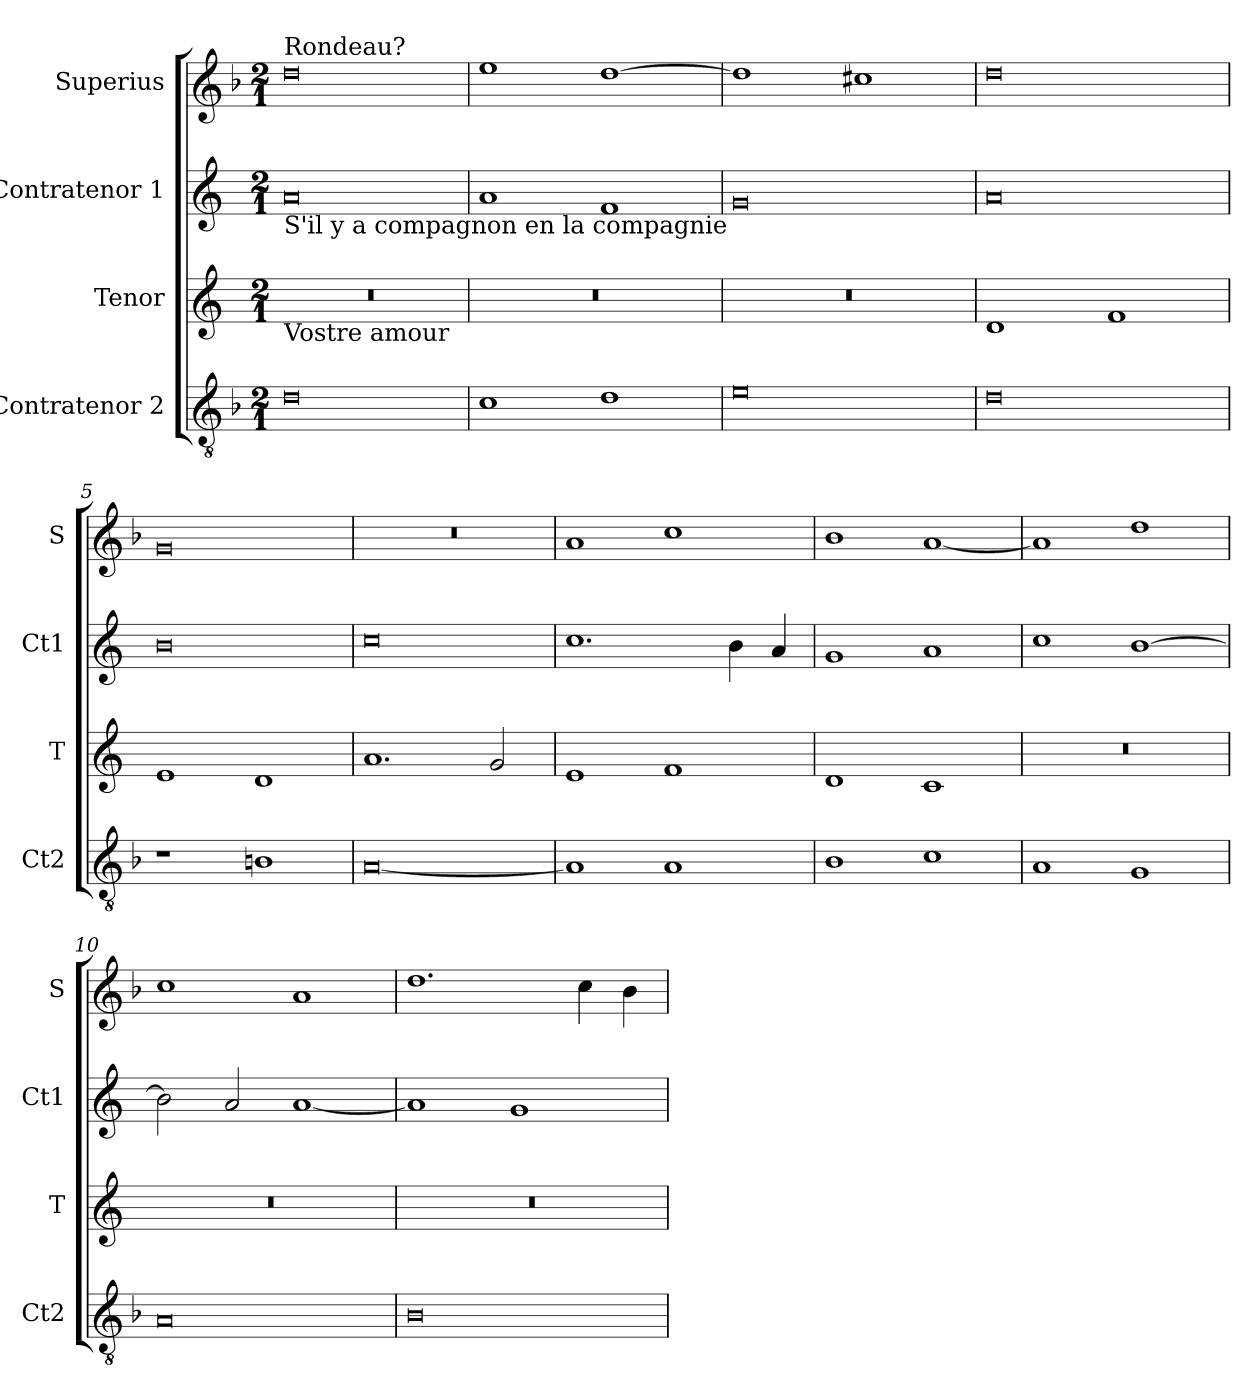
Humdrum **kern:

**kern	**kern	**kern	**kern
*part4	*part3	*part2	*part1
*staff4	*staff3	*staff2	*staff1
*I"Contratenor 2	*I"Tenor	*I"Contratenor 1	*I"Superius
*I'Ct2	*I'T	*I'Ct1	*I'S
*clefGv2	*clefG2	*clefG2	*clefG2
*k[b-]	*k[]	*k[]	*k[b-]
*M2/1	*M2/1	*M2/1	*M2/1
=1	=1	=1	=1
!	!	!	!LO:TX:a:t=Rondeau?
!	!	!LO:TX:b:t=S'il y a compagnon en la compagnie	!
!	!LO:TX:b:t=Vostre amour	!	!
0d	0r	0a	0dd
=2	=2	=2	=2
1c	0r	1a	1ee
1d	.	1f	[1dd
=3	=3	=3	=3
0e	0r	0g	1dd]
.	.	.	1cc#X
=4	=4	=4	=4
0d	1d	0a	0dd
.	1f	.	.
=5	=5	=5	=5
1r	1e	0b	0g
1Bn	1d	.	.
=6	=6	=6	=6
[0A	1.a	0cc	0r
.	2g/	.	.
=7	=7	=7	=7
1A]	1e	1.cc	1a
1A	1f	.	1cc
.	.	4b\	.
.	.	4a/	.
=8	=8	=8	=8
1B-	1d	1g	1b-
1c	1c	1a	[1a
=9	=9	=9	=9
1A	0r	1cc	1a]
1G	.	[1b	1dd
=10	=10	=10	=10
0A	0r	2b\]	1cc
.	.	2a/	.
.	.	[1a	1a
=11	=11	=11	=11
0B-	0r	1a]	1.dd
.	.	1g	.
.	.	.	4cc\
.	.	.	4b-\
=	=	=	=
*-	*-	*-	*-
